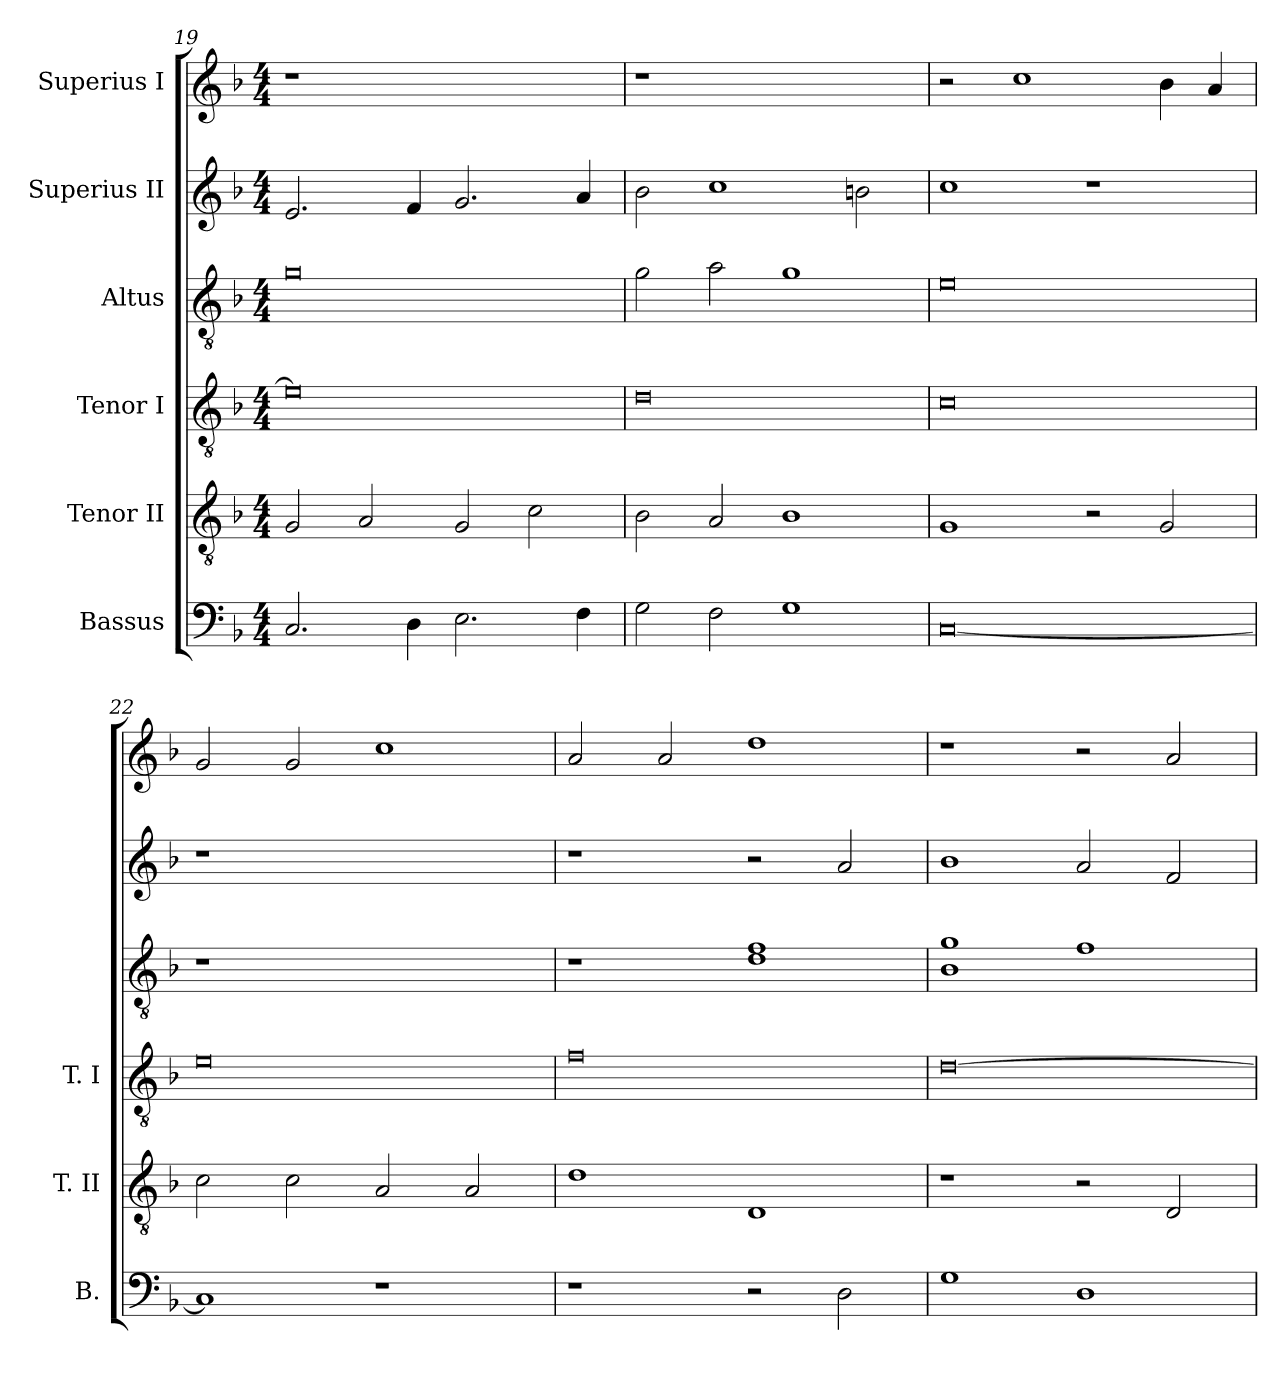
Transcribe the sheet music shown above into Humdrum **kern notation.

**kern	**kern	**kern	**kern	**kern	**kern
*part6	*part5	*part4	*part3	*part2	*part1
*staff6	*staff5	*staff4	*staff3	*staff2	*staff1
*I"Bassus	*I"Tenor II	*I"Tenor I	*I"Altus	*I"Superius II	*I"Superius I
*I'B.	*I'T. II	*I'T. I	*	*	*
*clefF4	*clefGv2	*clefGv2	*clefGv2	*clefG2	*clefG2
*	*ITrd7c12	*ITrd7c12	*ITrd7c12	*	*
*k[b-]	*k[b-]	*k[b-]	*k[b-]	*k[b-]	*k[b-]
*F:	*F:	*F:	*F:	*F:	*F:
*M4/4	*M4/4	*M4/4	*M4/4	*M4/4	*M4/4
=19	=19	=19	=19	=19	=19
!	!	!	!	!	!LO:N:vis=1
2.Ci/	2GGi/	0Ei]	0Gi	2.ei/	1r
.	2AAi/	.	.	.	.
4Di\	.	.	.	4fi/	.
2.Ei\	2GGi/	.	.	2.gi/	1ryy
.	2Ci\	.	.	.	.
4Fi\	.	.	.	4ai/	.
=20	=20	=20	=20	=20	=20
!	!	!	!	!	!LO:N:vis=1
2Gi\	2BB-i\	0Di	2Gi\	2b-i\	1r
2Fi\	2AAi/	.	2Ai\	1cci	.
1Gi	1BB-i	.	1Gi	.	1ryy
.	.	.	.	2bni\	.
!!LO:PB:g=z
=21	=21	=21	=21	=21	=21
[<0Ci	1GGi	0Ci	0Ei	1cci	2r
.	.	.	.	.	1cci
.	2r	.	.	1r	.
.	2GGi/	.	.	.	4b-i\
.	.	.	.	.	4ai/
=22	=22	=22	=22	=22	=22
!	!	!	!LO:N:vis=1	!LO:N:vis=1	!
1Ci]	2Ci\	0Ei	1r	1r	2gi/
.	2Ci\	.	.	.	2gi/
1r	2AAi/	.	1ryy	1ryy	1cci
.	2AAi/	.	.	.	.
=23	=23	=23	=23	=23	=23
1r	1Di	0Fi	1r	1r	2ai/
.	.	.	.	.	2ai/
2r	1DDi	.	1Di 1Fi	2r	1ddi
2Di\	.	.	.	2ai/	.
=24	=24	=24	=24	=24	=24
1Gi	1r	[>0Di	1BB-i 1Gi	1b-i	1r
1Di	2r	.	1Fi	2ai/	2r
.	2DDi/	.	.	2fi/	2ai/
=	=	=	=	=	=
*-	*-	*-	*-	*-	*-
